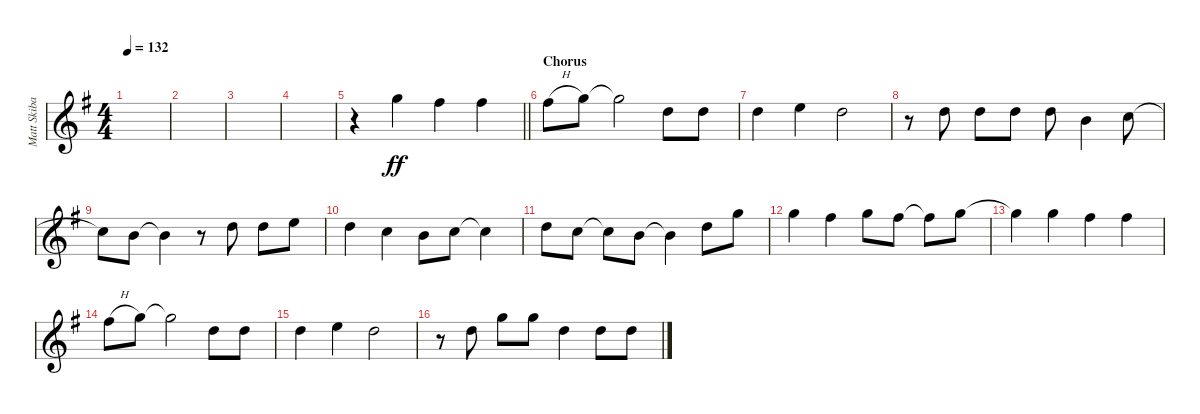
\track ("Matt Skiba - Vocals" "Matt Skiba") {instrument distortionguitar}
\staff {score}
\tuning (E4 B3 G3 D3 A2 E2) {hide}
\ts (4 4)
\tempo 132
\clef g2
\ks g
|
|
|
|
\barLineRight lightlight
r.4 3.1.4{dy ff} 2.1.4 2.1.4 |
\section ("" "Chorus")
2.1{h}.8 3.1.8 3.1{t}.2 3.2.8 3.2.8 |
3.2.4 0.1.4 3.2.2 |
r.8 3.2.8 3.2.8 3.2.8 3.2.8 0.2.4 1.2.8 |
1.2{t}.8 0.2.8 0.2{t}.4 r.8 3.2.8 3.2.8 0.1.8 |
3.2.4 1.2.4 0.2.8 1.2.8 1.2{t}.4 |
3.2.8 1.2.8 1.2{t}.8 0.2.8 0.2{t}.4 3.2.8 3.1.8 |
3.1.4 2.1.4 3.1.8 2.1.8 2.1{t}.8 3.1.8 |
3.1{t}.4 3.1.4 2.1.4 2.1.4 |
2.1{h}.8 3.1.8 3.1{t}.2 3.2.8 3.2.8 |
3.2.4 0.1.4 3.2.2 |
r.8 3.2.8 3.1.8 3.1.8 3.2.4 3.2.8 7.3.8
